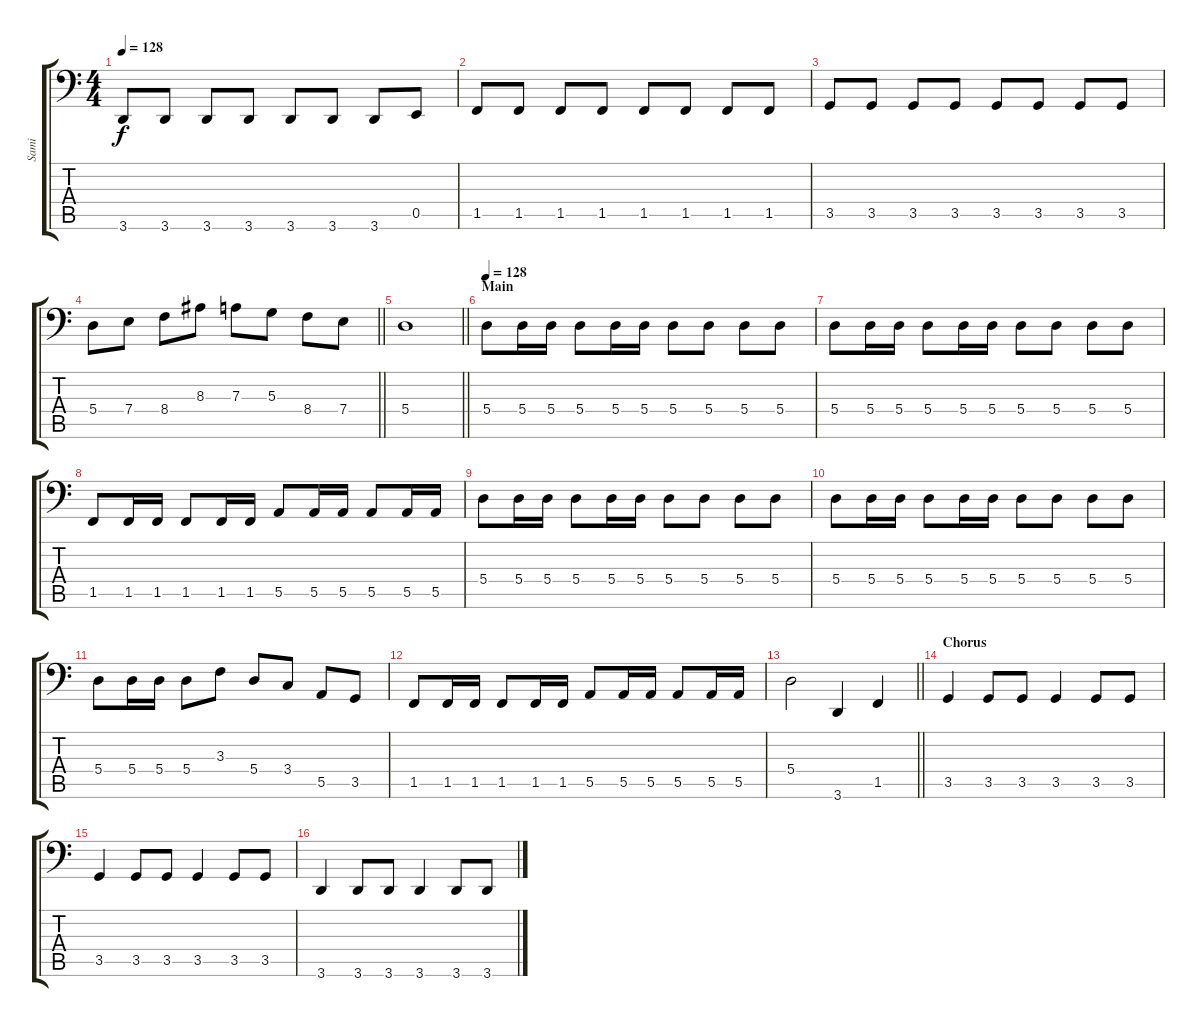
\track ("Sami" "Sami") {instrument electricbassfinger}
\staff {score tabs}
\tuning (C3 G2 D2 A1 E1 B0) {hide}
\ts (4 4)
\tempo 128
\clef f4
\ks c
3.6.8{dy f} 3.6.8 3.6.8 3.6.8 3.6.8 3.6.8 3.6.8 0.5.8 |
1.5.8 1.5.8 1.5.8 1.5.8 1.5.8 1.5.8 1.5.8 1.5.8 |
3.5.8 3.5.8 3.5.8 3.5.8 3.5.8 3.5.8 3.5.8 3.5.8 |
\barLineRight lightlight
5.4.8 7.4.8 8.4.8 8.3.8 7.3.8 5.3.8 8.4.8 7.4.8 |
\section ("" "")
\barLineRight lightlight
5.4.1 |
\section ("" "Main")
\tempo 128
5.4.8 5.4.16 5.4.16 5.4.8 5.4.16 5.4.16 5.4.8 5.4.8 5.4.8 5.4.8 |
5.4.8 5.4.16 5.4.16 5.4.8 5.4.16 5.4.16 5.4.8 5.4.8 5.4.8 5.4.8 |
1.5.8 1.5.16 1.5.16 1.5.8 1.5.16 1.5.16 5.5.8 5.5.16 5.5.16 5.5.8 5.5.16 5.5.16 |
5.4.8 5.4.16 5.4.16 5.4.8 5.4.16 5.4.16 5.4.8 5.4.8 5.4.8 5.4.8 |
5.4.8 5.4.16 5.4.16 5.4.8 5.4.16 5.4.16 5.4.8 5.4.8 5.4.8 5.4.8 |
5.4.8 5.4.16 5.4.16 5.4.8 3.3.8 5.4.8 3.4.8 5.5.8 3.5.8 |
1.5.8 1.5.16 1.5.16 1.5.8 1.5.16 1.5.16 5.5.8 5.5.16 5.5.16 5.5.8 5.5.16 5.5.16 |
\barLineRight lightlight
5.4.2 3.6.4 1.5.4 |
\section ("" "Chorus")
3.5.4 3.5.8 3.5.8 3.5.4 3.5.8 3.5.8 |
3.5.4 3.5.8 3.5.8 3.5.4 3.5.8 3.5.8 |
3.6.4 3.6.8 3.6.8 3.6.4 3.6.8 3.6.8
